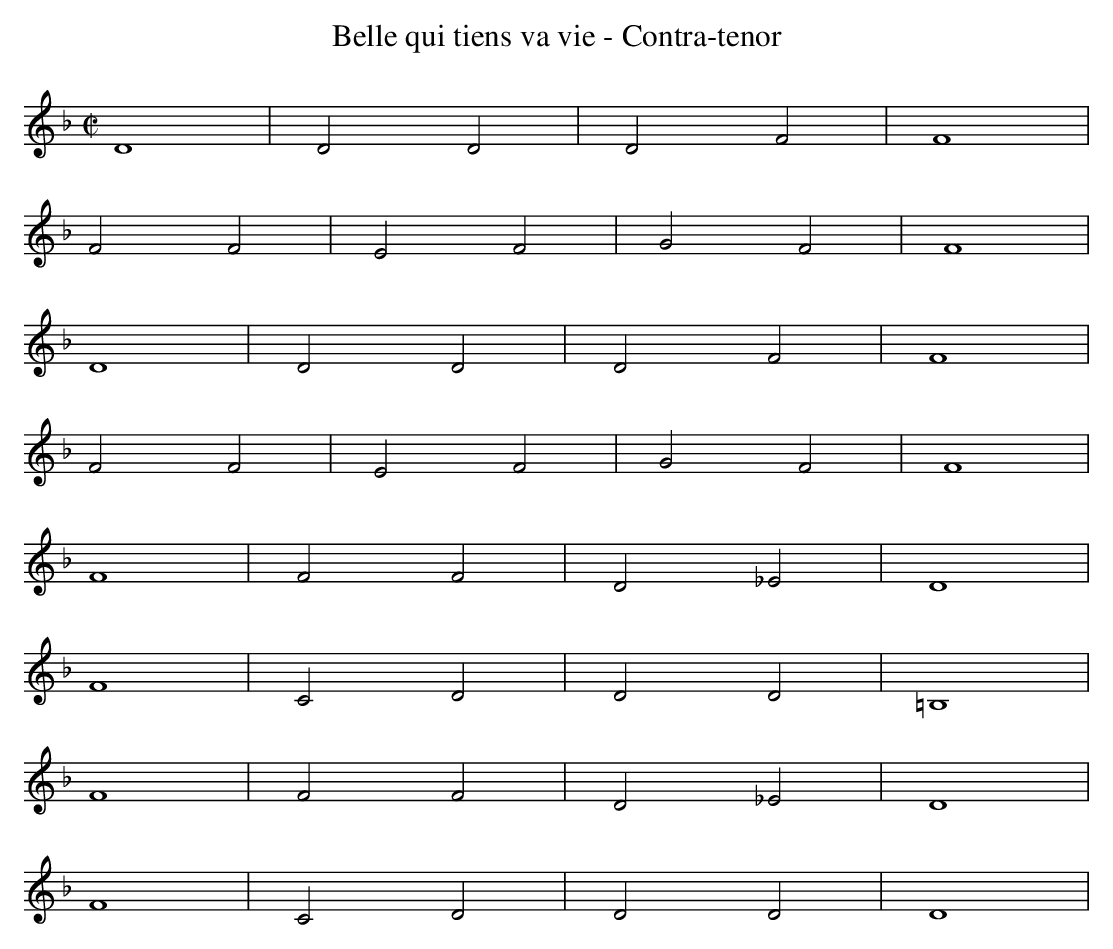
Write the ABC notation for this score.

X:1
T:Belle qui tiens va vie - Contra-tenor
M:C|
L:1/2
K:Gdor
D2 | DD | DF | F2 |
FF | EF | GF | F2 |
D2 | DD | DF | F2 |
FF | EF | GF | F2 |
F2 | FF | D_E | D2 |
F2 | CD | DD | =B,2 |
F2 | FF | D_E | D2 |
F2 | CD | DD | D2 |
